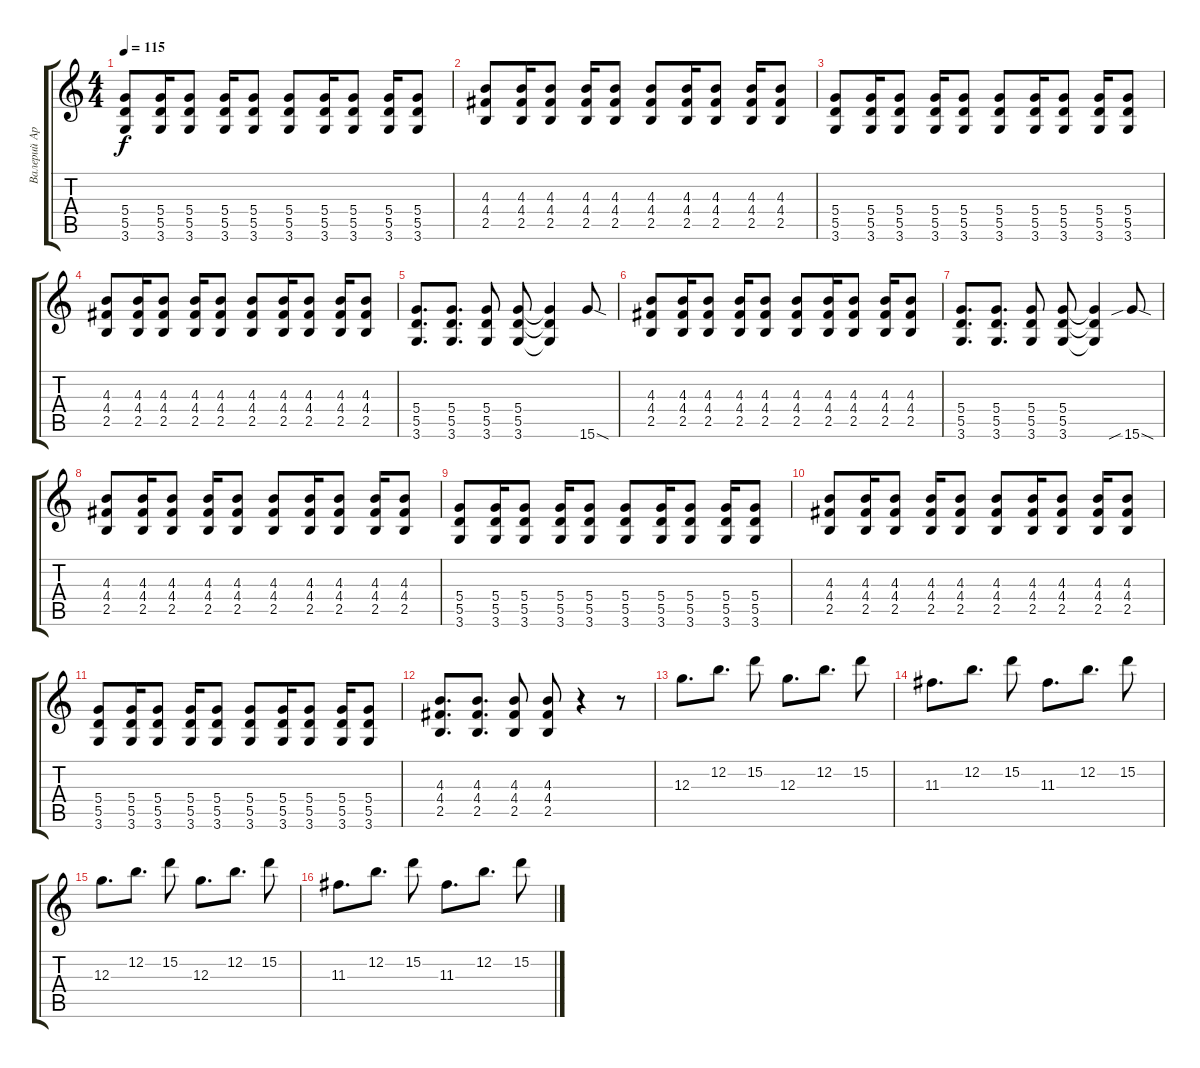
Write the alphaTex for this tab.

\track ("Валерий Аркадин" "Валерий Ар") {instrument distortionguitar}
\staff {score tabs}
\tuning (E4 B3 G3 D3 A2 E2) {hide}
\ts (4 4)
\tempo 115
\clef g2
\ks c
(5.4 5.5 3.6).8{dy f} (5.4 5.5 3.6).16 (5.4 5.5 3.6).8 (5.4 5.5 3.6).16 (5.4 5.5 3.6).8 (5.4 5.5 3.6).8 (5.4 5.5 3.6).16 (5.4 5.5 3.6).8 (5.4 5.5 3.6).16 (5.4 5.5 3.6).8 |
(4.3 4.4 2.5).8 (4.3 4.4 2.5).16 (4.3 4.4 2.5).8 (4.3 4.4 2.5).16 (4.3 4.4 2.5).8 (4.3 4.4 2.5).8 (4.3 4.4 2.5).16 (4.3 4.4 2.5).8 (4.3 4.4 2.5).16 (4.3 4.4 2.5).8 |
(5.4 5.5 3.6).8 (5.4 5.5 3.6).16 (5.4 5.5 3.6).8 (5.4 5.5 3.6).16 (5.4 5.5 3.6).8 (5.4 5.5 3.6).8 (5.4 5.5 3.6).16 (5.4 5.5 3.6).8 (5.4 5.5 3.6).16 (5.4 5.5 3.6).8 |
(4.3 4.4 2.5).8 (4.3 4.4 2.5).16 (4.3 4.4 2.5).8 (4.3 4.4 2.5).16 (4.3 4.4 2.5).8 (4.3 4.4 2.5).8 (4.3 4.4 2.5).16 (4.3 4.4 2.5).8 (4.3 4.4 2.5).16 (4.3 4.4 2.5).8 |
(5.4 5.5 3.6).8{d} (5.4 5.5 3.6).8{d} (5.4 5.5 3.6).8 (5.4 5.5 3.6).8 (5.4{t} 5.5{t} 3.6{t}).4 15.6{sod}.8 |
(4.3 4.4 2.5).8 (4.3 4.4 2.5).16 (4.3 4.4 2.5).8 (4.3 4.4 2.5).16 (4.3 4.4 2.5).8 (4.3 4.4 2.5).8 (4.3 4.4 2.5).16 (4.3 4.4 2.5).8 (4.3 4.4 2.5).16 (4.3 4.4 2.5).8 |
(5.4 5.5 3.6).8{d} (5.4 5.5 3.6).8{d} (5.4 5.5 3.6).8 (5.4 5.5 3.6).8 (5.4{t} 5.5{t} 3.6{t}).4 15.6{sib sod}.8 |
(4.3 4.4 2.5).8 (4.3 4.4 2.5).16 (4.3 4.4 2.5).8 (4.3 4.4 2.5).16 (4.3 4.4 2.5).8 (4.3 4.4 2.5).8 (4.3 4.4 2.5).16 (4.3 4.4 2.5).8 (4.3 4.4 2.5).16 (4.3 4.4 2.5).8 |
(5.4 5.5 3.6).8 (5.4 5.5 3.6).16 (5.4 5.5 3.6).8 (5.4 5.5 3.6).16 (5.4 5.5 3.6).8 (5.4 5.5 3.6).8 (5.4 5.5 3.6).16 (5.4 5.5 3.6).8 (5.4 5.5 3.6).16 (5.4 5.5 3.6).8 |
(4.3 4.4 2.5).8 (4.3 4.4 2.5).16 (4.3 4.4 2.5).8 (4.3 4.4 2.5).16 (4.3 4.4 2.5).8 (4.3 4.4 2.5).8 (4.3 4.4 2.5).16 (4.3 4.4 2.5).8 (4.3 4.4 2.5).16 (4.3 4.4 2.5).8 |
(5.4 5.5 3.6).8 (5.4 5.5 3.6).16 (5.4 5.5 3.6).8 (5.4 5.5 3.6).16 (5.4 5.5 3.6).8 (5.4 5.5 3.6).8 (5.4 5.5 3.6).16 (5.4 5.5 3.6).8 (5.4 5.5 3.6).16 (5.4 5.5 3.6).8 |
(4.3 4.4 2.5).8{d} (4.3 4.4 2.5).8{d} (4.3 4.4 2.5).8 (4.3 4.4 2.5).8 r.4 r.8 |
12.3.8{d volume 8} 12.2.8{d} 15.2.8 12.3.8{d} 12.2.8{d} 15.2.8 |
11.3.8{d} 12.2.8{d} 15.2.8 11.3.8{d} 12.2.8{d} 15.2.8 |
12.3.8{d volume 8} 12.2.8{d} 15.2.8 12.3.8{d} 12.2.8{d} 15.2.8 |
11.3.8{d} 12.2.8{d} 15.2.8 11.3.8{d} 12.2.8{d} 15.2.8
